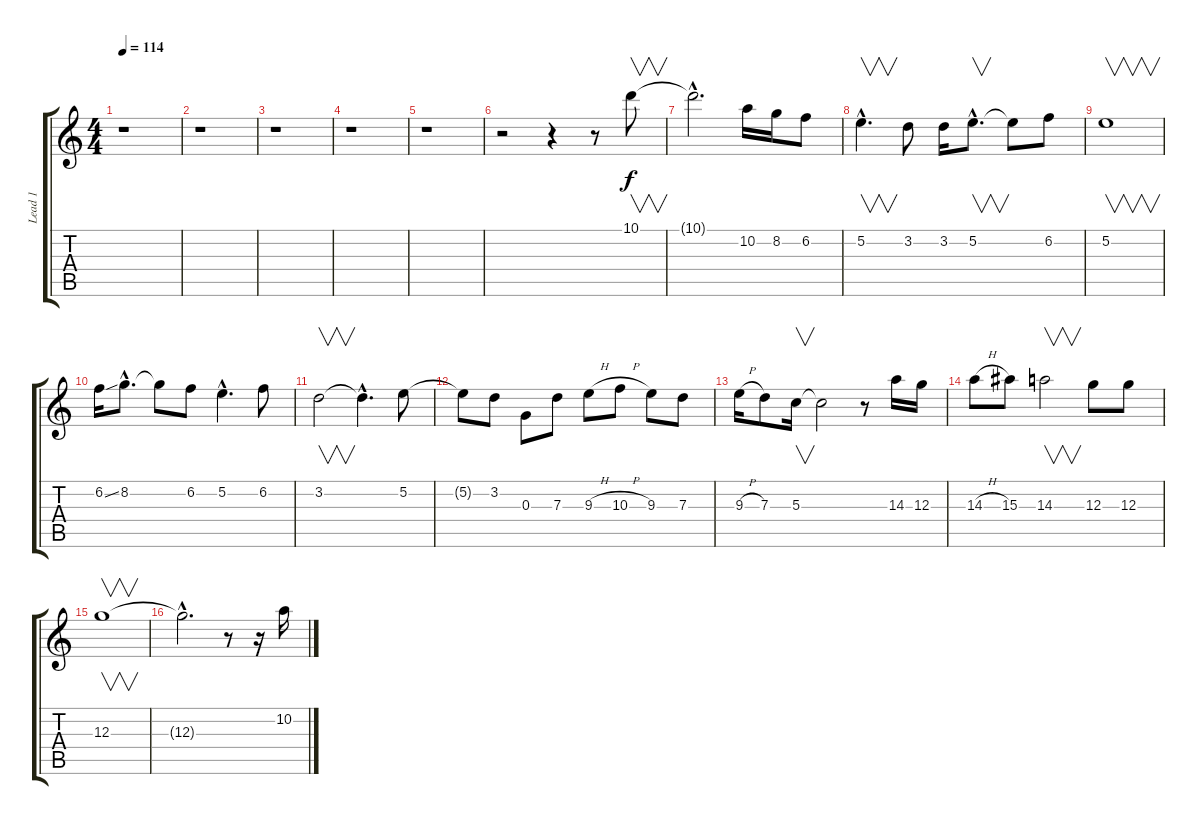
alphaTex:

\track ("Lead 1" "Lead 1") {instrument acousticguitarnylon}
\staff {score tabs}
\tuning (E4 B3 G3 D3 A2 E2) {hide}
\ts (4 4)
\tempo 114
\clef g2
\ks c
r.1{dy f} |
r.1 |
r.1 |
r.1 |
r.1 |
r.2 r.4 r.8 10.1.8{v} |
10.1{hac t}.2{d} 10.2.16 8.2.16 6.2.8 |
5.2{hac}.4{v d} 3.2.8 3.2.16 5.2{hac}.8{v d} 5.2{t}.8 6.2.8 |
5.2.1{v} |
6.2{ss}.16 8.2{hac}.8{d} 8.2{t}.8 6.2.8 5.2{hac}.4{d} 6.2.8 |
3.2.2{v} 3.2{hac t}.4{d} 5.2.8 |
5.2{t}.8 3.2.8 0.3.8 7.3.8 9.3{h}.8 10.3{h}.8 9.3.8 7.3.8 |
9.3{h}.16 7.3.8 5.3.16{v} 5.3{t}.2 r.8 14.3.16 12.3.16 |
14.3{h}.8 15.3.8 14.3.2{v} 12.3.8 12.3.8 |
12.3.1{v} |
12.3{hac t}.2{d} r.8 r.16 10.2.16
